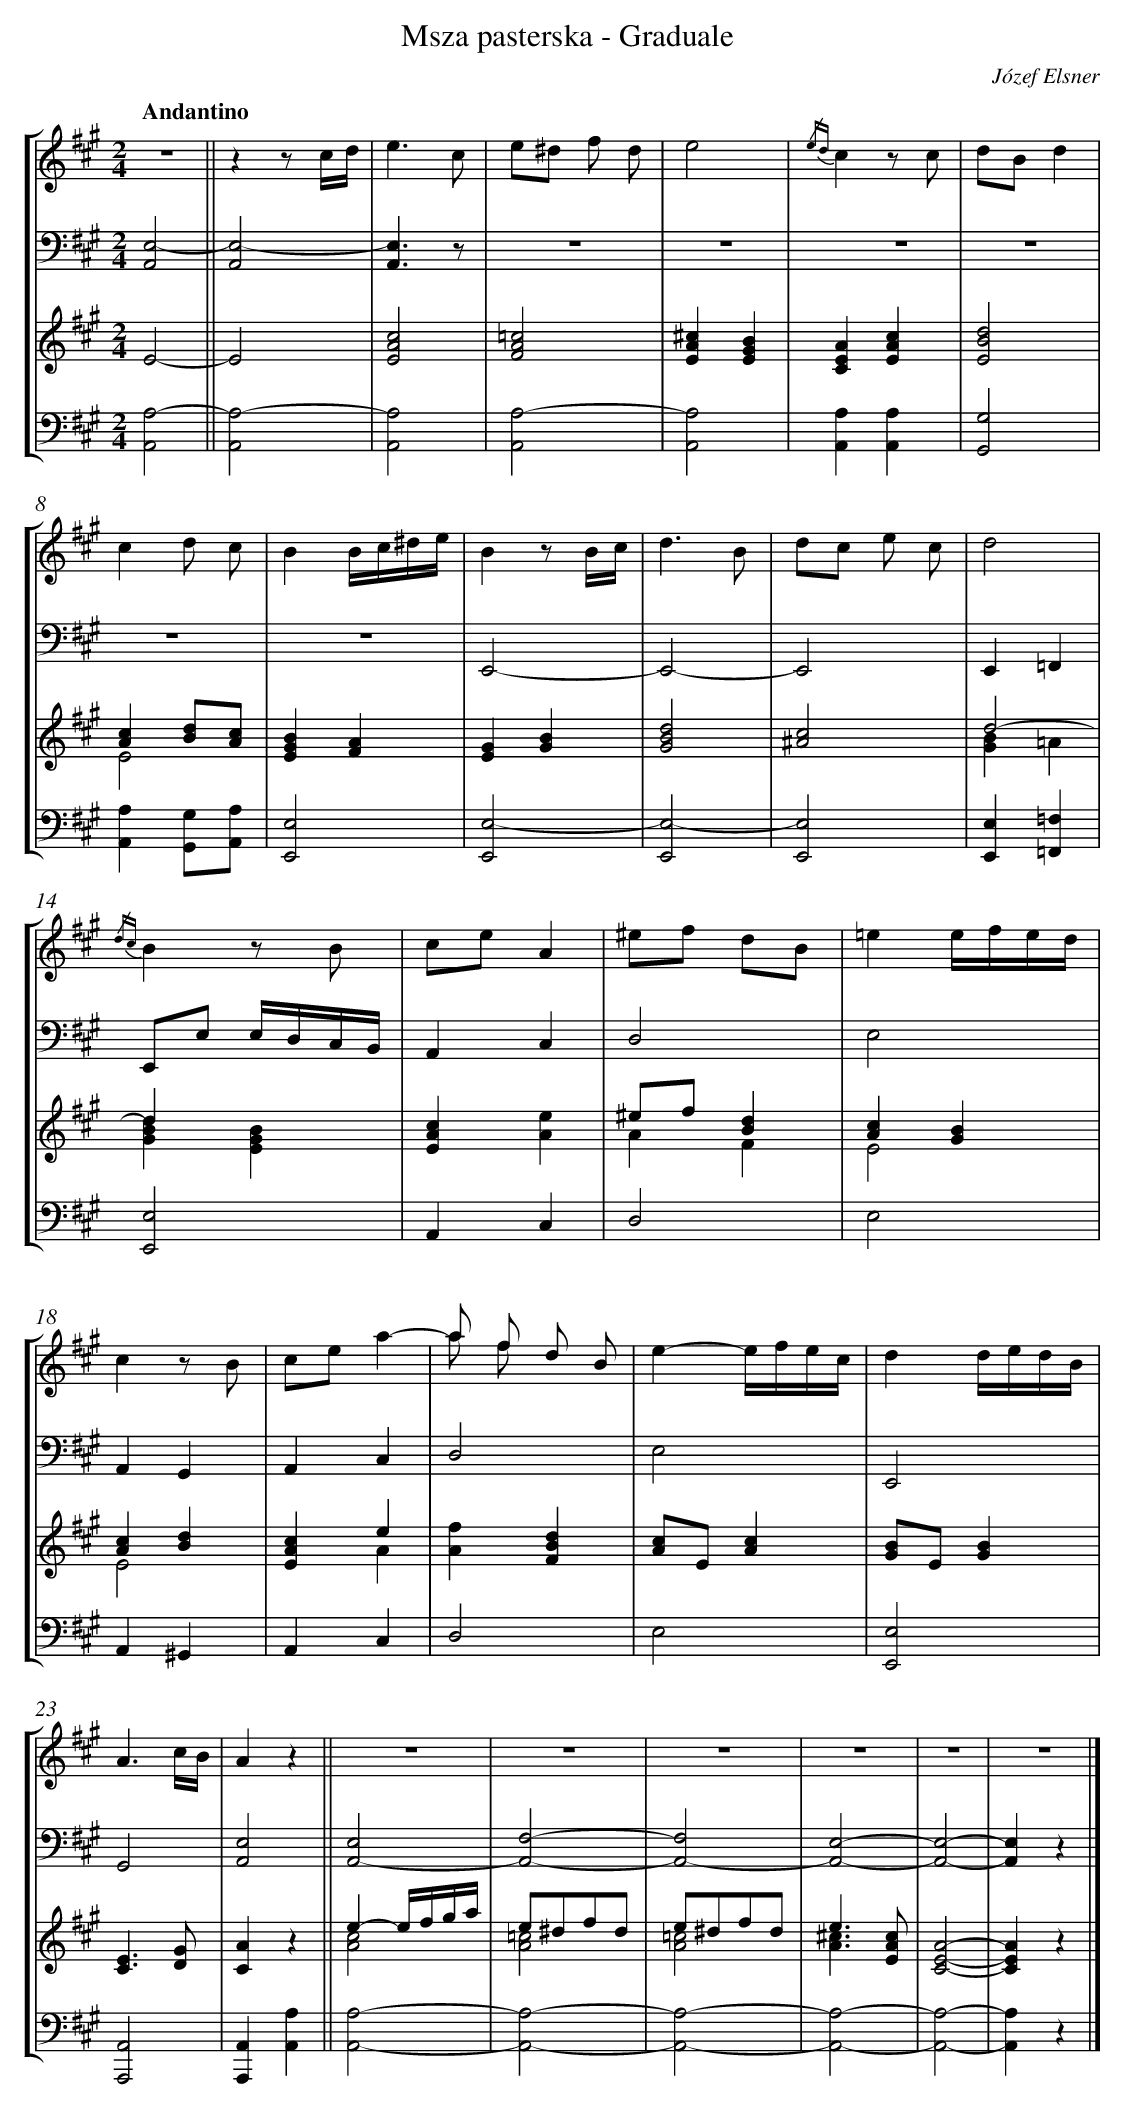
X:1
T: Msza pasterska - Graduale
C: Józef Elsner
L: 1/4
M: 2/4
Q: "Andantino"
%%staves [1 2 3 4]
V: 1 clef=treble
V: 2 clef=bass
V: 3 clef=treble
V: 4 clef=bass
K: A
[V:1] z2 ||
[V:2] [A,,2E,2-] ||
[V:3] E2- ||
[V:4] [A,,2A,2-] ||
[V:1] zz/ c//d// |
[V:2] [A,,2E,2-] |
[V:3] E2 |
[V:4] [A,,2A,2-] |
[V:1] e3/c/ |
[V:2] [A,,3/E,3/]z/ |
[V:3] [E2A2c2] |
[V:4] [A,,2A,2] |
[V:1] e/^d/ f/ d/ |
[V:2] z2 |
[V:3] [F2A2=c2] |
[V:4] [A,,2A,2-] |
[V:1] e2 |
[V:2] z2 |
[V:3] [EA^c][EGB] |
[V:4] [A,,2A,2] |
[V:1] {/ed}cz/ c/ |
[V:2] z2 |
[V:3] [CEA][EAc] |
[V:4] [A,,A,][A,,A,] |
[V:1] d/B/d |
[V:2] z2 |
[V:3] [E2B2d2] |
[V:4] [G,,2G,2] |
[V:1] cd/ c/ |
[V:2] z2 |
[V:3] [Ac][B/d/][A/c/] & E2 |
[V:4] [A,,A,][G,,/G,/][A,,/A,/] |
[V:1] BB//c//^d//e// |
[V:2] z2 |
[V:3] [EGB][FA] |
[V:4] [E,,2E,2] |
[V:1] Bz/ B//c// |
[V:2] E,,2- |
[V:3] [EG][GB] |
[V:4] [E,,2E,2-] |
[V:1] d3/B/ |
[V:2] E,,2- |
[V:3] [G2B2d2] |
[V:4] [E,,2E,2-] |
[V:1] d/c/ e/ c/ |
[V:2] E,,2 |
[V:3] [^A2c2] |
[V:4] [E,,2E,2] |
[V:1] d2 |
[V:2] E,,=F,, |
[V:3] d2- & [GB]=A |
[V:4] [E,,E,][=F,,=F,] |
[V:1] {/dc}Bz/ B/ |
[V:2] E,,/E,/ E,//D,//C,//B,,// |
[V:3] dx & [GBd][EGB] |
[V:4] [E,,2E,2] |
[V:1] c/e/A |
[V:2] A,,C, |
[V:3] [EAc][Ae] |
[V:4] A,,C, |
[V:1] ^e/f/ d/B/ |
[V:2] D,2 |
[V:3] ^e/f/[Bd] & AF |
[V:4] D,2 |
[V:1] =ee//f//e//d// |
[V:2] E,2 |
[V:3] [Ac][GB] & E2 |
[V:4] E,2 |
[V:1] cz/ B/ |
[V:2] A,,G,, |
[V:3] [Ac][Bd] & E2 |
[V:4] A,,^G,, |
[V:1] c/e/a- |
[V:2] A,,C, |
[V:3] [EAc]e & xA |
[V:4] A,,C, |
[V:1] a/ f/ d/ B/ & a/ f/x |
[V:2] D,2 |
[V:3] [Af][FBd] |
[V:4] D,2 |
[V:1] e-e//f//e//c// |
[V:2] E,2 |
[V:3] [A/c/]E/[Ac] |
[V:4] E,2 |
[V:1] dd//e//d//B// |
[V:2] E,,2 |
[V:3] [G/B/]E/[GB] |
[V:4] [E,,2E,2] |
[V:1] A3/c//B// |
[V:2] G,,2 |
[V:3] [C3/E3/][D/G/] |
[V:4] [A,,,2A,,2] |
[V:1] Az ||
[V:2] [A,,2E,2] ||
[V:3] [CA]z ||
[V:4] [A,,,A,,][A,,A,] ||
[V:1] z2 |
[V:2] [A,,2-E,2] |
[V:3] e-e//f//g//a// & [A2c2] |
[V:4] [A,,2A,2]- |
[V:1] z2 |
[V:2] [A,,2F,2]- |
[V:3] e/^d/f/d/ & [A2=c2] |
[V:4] [A,,2A,2]- |
[V:1] z2 |
[V:2] [A,,2-F,2] |
[V:3] e/^d/f/d/ & [A2=c2] |
[V:4] [A,,2A,2]- |
[V:1] z2 |
[V:2] [A,,2E,2]- |
[V:3] e3/[E/A/c/] & [A3/^c3/]x/ |
[V:4] [A,,2A,2]- |
[V:1] z2 |
[V:2] [A,,2E,2]- |
[V:3] [C2E2A2]- |
[V:4] [A,,2A,2]- |
[V:1] z2 |]
[V:2] [A,,E,]z |]
[V:3] [CEA]z |]
[V:4] [A,,A,]z |]
